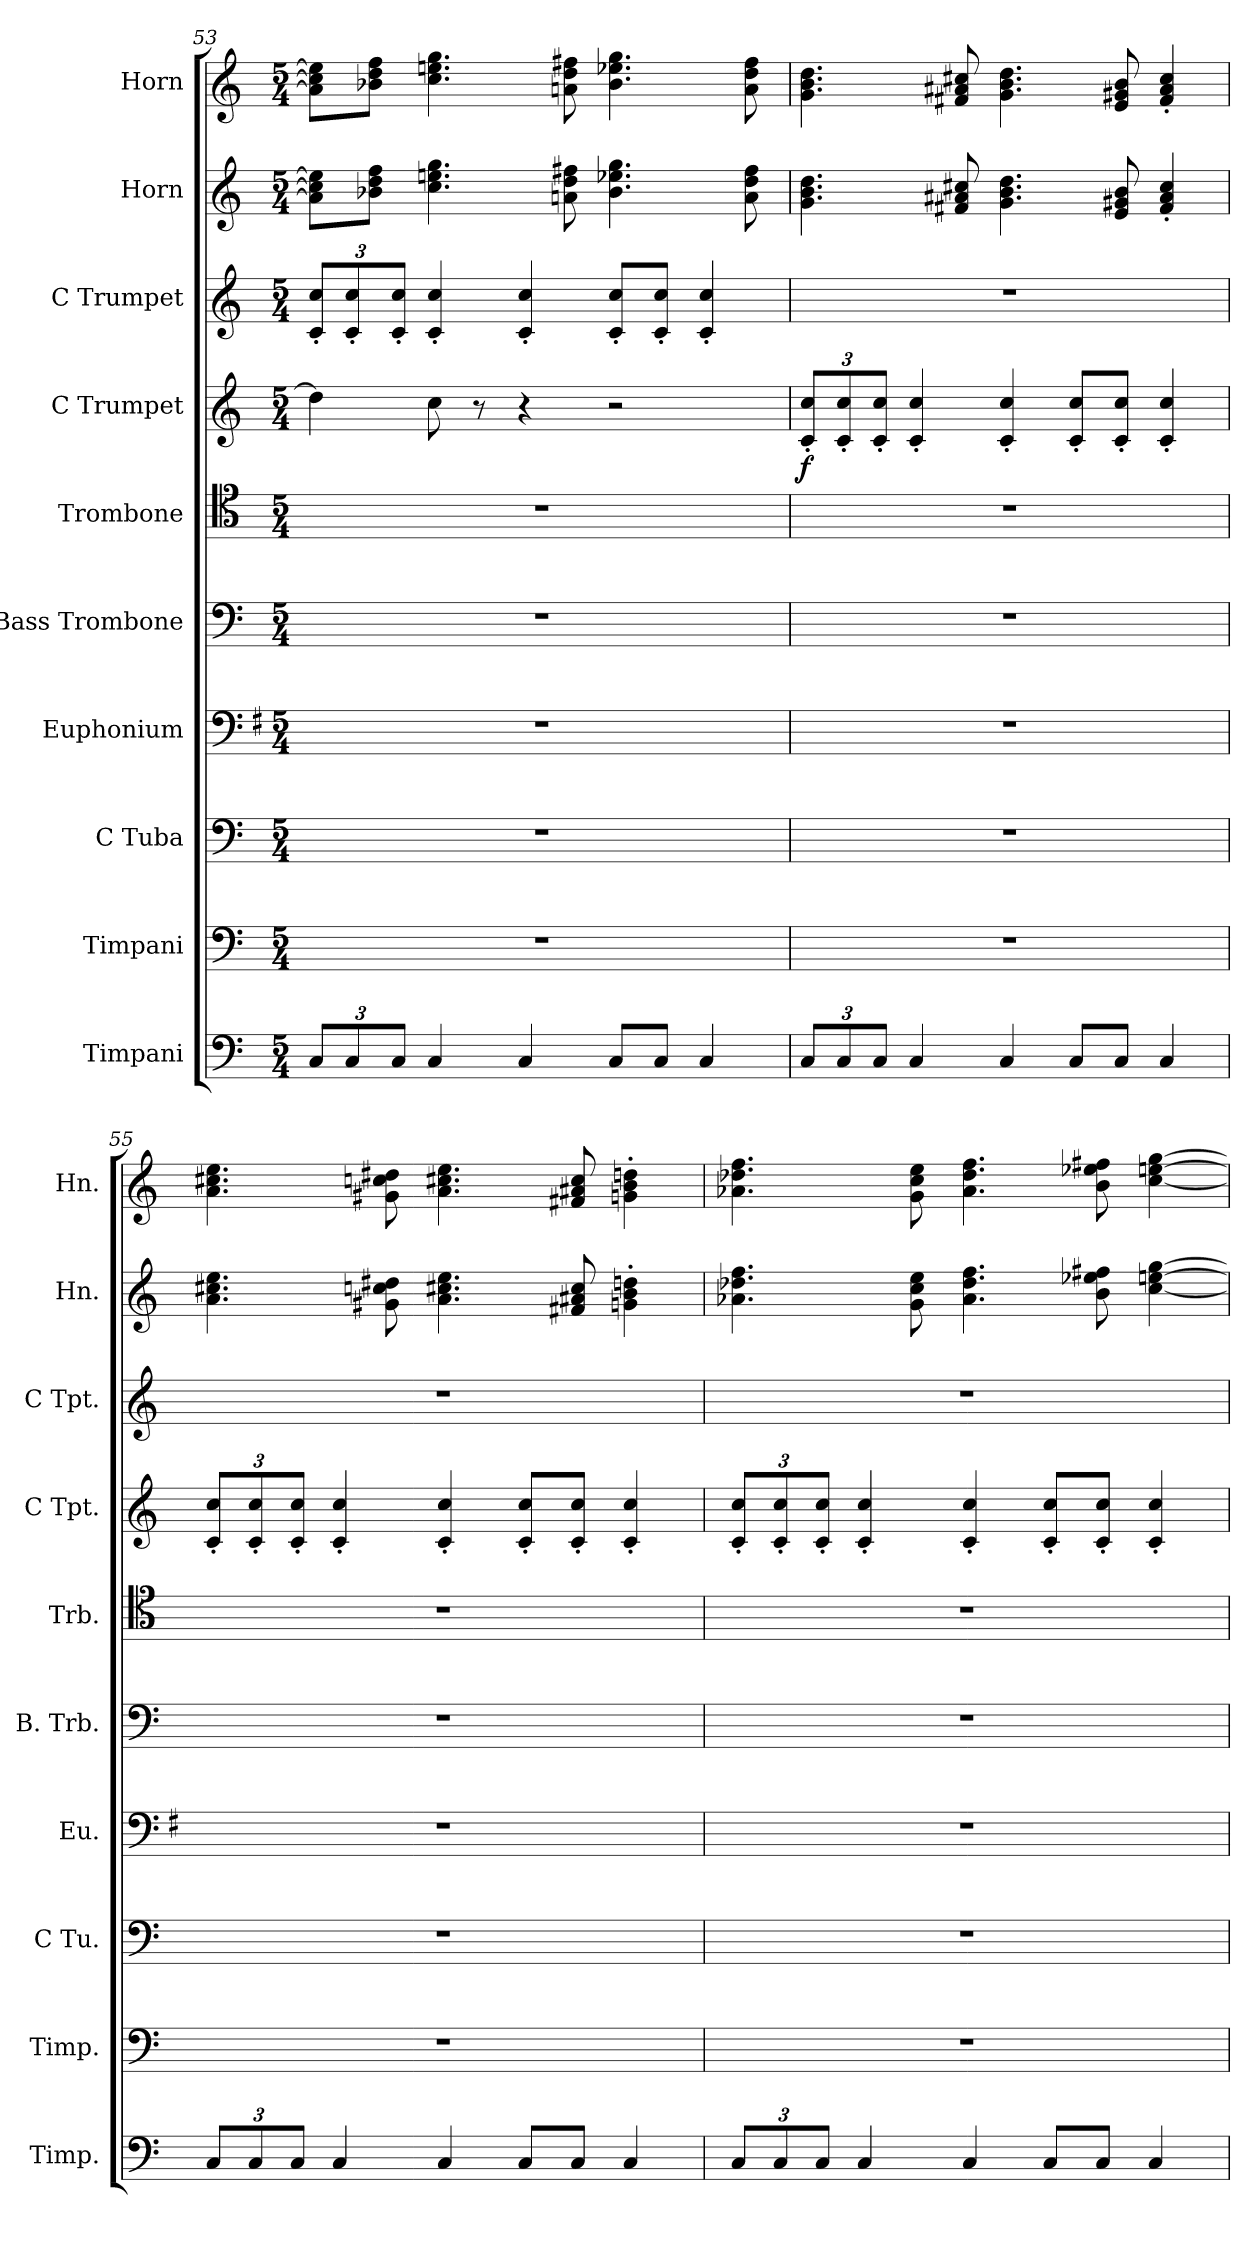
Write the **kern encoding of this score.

**kern	**kern	**kern	**kern	**kern	**kern	**kern	**dynam	**kern	**kern	**kern
*part10	*part9	*part8	*part7	*part6	*part5	*part4	*part4	*part3	*part2	*part1
*staff10	*staff9	*staff8	*staff7	*staff6	*staff5	*staff4	*staff4	*staff3	*staff2	*staff1
*I"Timpani	*I"Timpani	*I"C Tuba	*I"Euphonium	*I"Bass Trombone	*I"Trombone	*I"C Trumpet	*	*I"C Trumpet	*I"Horn	*I"Horn
*I'Timp.	*I'Timp.	*I'C Tu.	*I'Eu.	*I'B. Trb.	*I'Trb.	*I'C Tpt.	*	*I'C Tpt.	*I'Hn.	*I'Hn.
!!LO:PB:g=z
*clefF4	*clefF4	*clefF4	*clefF4	*clefF4	*clefC4	*clefG2	*	*clefG2	*clefG2	*clefG2
*	*	*	*ITrd4c7	*	*	*	*	*	*ITrd4c7	*ITrd4c7
*k[]	*k[]	*k[]	*k[]	*k[]	*k[]	*k[]	*	*k[]	*k[b-]	*k[b-]
*C:	*C:	*C:	*C:	*C:	*C:	*C:	*	*C:	*F:	*F:
*M5/4	*M5/4	*M5/4	*M5/4	*M5/4	*M5/4	*M5/4	*	*M5/4	*M5/4	*M5/4
*Xbrackettup	*	*	*	*	*	*	*	*Xbrackettup	*	*
=53	=53	=53	=53	=53	=53	=53	=53	=53	=53	=53
12C/L	4%5r	4%5r	4%5r	4%5r	4%5r	4dd-\]	.	12c/' 12cc/'L	8d-\] 8f\] 8a-\]L	8d-\] 8f\] 8a-\]L
12C/	.	.	.	.	.	.	.	12c/' 12cc/'	.	.
.	.	.	.	.	.	.	.	.	8e-X\ 8g\ 8b-\J	8e-X\ 8g\ 8b-\J
12C/J	.	.	.	.	.	.	.	12c/' 12cc/'J	.	.
4C/	.	.	.	.	.	8cc\	.	4c/' 4cc/'	4.f\ 4.an\ 4.cc\	4.f\ 4.an\ 4.cc\
.	.	.	.	.	.	8r	.	.	.	.
4C/	.	.	.	.	.	4r	.	4c/' 4cc/'	.	.
.	.	.	.	.	.	.	.	.	8dn\ 8g\ 8bn\	8dn\ 8g\ 8bn\
8C/L	.	.	.	.	.	2r	.	8c/' 8cc/'L	4.e-\ 4.a-X\ 4.cc\	4.e-\ 4.a-X\ 4.cc\
8C/J	.	.	.	.	.	.	.	8c/' 8cc/'J	.	.
4C/	.	.	.	.	.	.	.	4c/' 4cc/'	.	.
.	.	.	.	.	.	.	.	.	8d\ 8g\ 8b\	8d\ 8g\ 8b\
=54	=54	=54	=54	=54	=54	=54	=54	=54	=54	=54
*	*	*	*	*	*	*Xbrackettup	*	*	*	*
!	!	!	!	!	!	!	!LO:DY:b	!	!	!
12C/L	4%5r	4%5r	4%5r	4%5r	4%5r	12c/' 12cc/'L	f	4%5r	4.c\ 4.e\ 4.g\	4.c\ 4.e\ 4.g\
12C/	.	.	.	.	.	12c/' 12cc/'	.	.	.	.
12C/J	.	.	.	.	.	12c/' 12cc/'J	.	.	.	.
4C/	.	.	.	.	.	4c/' 4cc/'	.	.	.	.
.	.	.	.	.	.	.	.	.	8Bn/ 8d#X/ 8f#X/	8Bn/ 8d#X/ 8f#X/
4C/	.	.	.	.	.	4c/' 4cc/'	.	.	4.c\ 4.e\ 4.g\	4.c\ 4.e\ 4.g\
8C/L	.	.	.	.	.	8c/' 8cc/'L	.	.	.	.
8C/J	.	.	.	.	.	8c/' 8cc/'J	.	.	8A/ 8c#X/ 8e/	8A/ 8c#X/ 8e/
4C/	.	.	.	.	.	4c/' 4cc/'	.	.	4B/' 4d#/' 4f#/'	4B/' 4d#/' 4f#/'
=55	=55	=55	=55	=55	=55	=55	=55	=55	=55	=55
12C/L	4%5r	4%5r	4%5r	4%5r	4%5r	12c/' 12cc/'L	.	4%5r	4.d\ 4.f#X\ 4.a\	4.d\ 4.f#X\ 4.a\
12C/	.	.	.	.	.	12c/' 12cc/'	.	.	.	.
12C/J	.	.	.	.	.	12c/' 12cc/'J	.	.	.	.
4C/	.	.	.	.	.	4c/' 4cc/'	.	.	.	.
.	.	.	.	.	.	.	.	.	8c#X\ 8fn\ 8g#X\	8c#X\ 8fn\ 8g#X\
4C/	.	.	.	.	.	4c/' 4cc/'	.	.	4.d\ 4.f#X\ 4.a\	4.d\ 4.f#X\ 4.a\
8C/L	.	.	.	.	.	8c/' 8cc/'L	.	.	.	.
8C/J	.	.	.	.	.	8c/' 8cc/'J	.	.	8Bn/ 8d#X/ 8f#/	8Bn/ 8d#X/ 8f#/
4C/	.	.	.	.	.	4c/' 4cc/'	.	.	4cn\' 4e\' 4gn\'	4cn\' 4e\' 4gn\'
!!LO:PB:g=z
=56	=56	=56	=56	=56	=56	=56	=56	=56	=56	=56
12C/L	4%5r	4%5r	4%5r	4%5r	4%5r	12c/' 12cc/'L	.	4%5r	4.d-X\ 4.g-X\ 4.b-\	4.d-X\ 4.g-X\ 4.b-\
12C/	.	.	.	.	.	12c/' 12cc/'	.	.	.	.
12C/J	.	.	.	.	.	12c/' 12cc/'J	.	.	.	.
4C/	.	.	.	.	.	4c/' 4cc/'	.	.	.	.
.	.	.	.	.	.	.	.	.	8c\ 8f\ 8a\	8c\ 8f\ 8a\
4C/	.	.	.	.	.	4c/' 4cc/'	.	.	4.d-\ 4.g-\ 4.b-\	4.d-\ 4.g-\ 4.b-\
8C/L	.	.	.	.	.	8c/' 8cc/'L	.	.	.	.
8C/J	.	.	.	.	.	8c/' 8cc/'J	.	.	8e\ 8a-X\ 8bn\	8e\ 8a-X\ 8bn\
4C/	.	.	.	.	.	4c/' 4cc/'	.	.	[4f\ [4an\ [4cc\	[4f\ [4an\ [4cc\
=	=	=	=	=	=	=	=	=	=	=
*-	*-	*-	*-	*-	*-	*-	*-	*-	*-	*-
